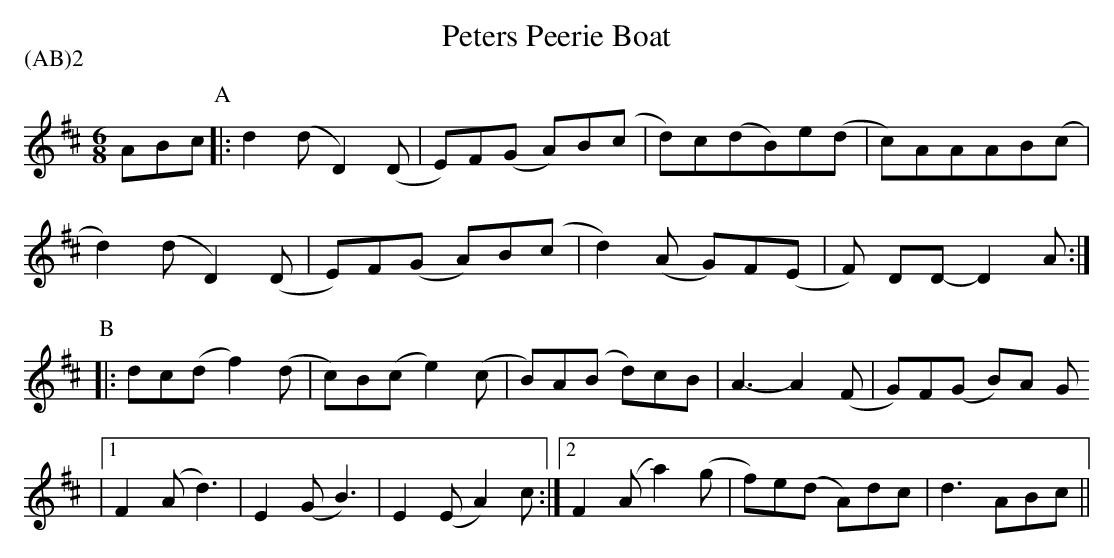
X:1
T:Peters Peerie Boat
P:(AB)2
M:6/8
L:1/8
K:D
 ABc  \
P:A
|:  d2  (dD2 ) (D | E)F(G A)B(c | d)c(dB)e(d | c)AAAB(c |
 d2) (d D2) (D | E)F(G A)B(c   | d2) (A G)F(E | F) DD-D2 A :|
P:B
|:  dc(d f2) (d | c)B(c e2) (c | B)A(B d)cB | A3-A2 (F  | G)F(G B)A G
|1  F2 (A d3)  |  E2 (G B3)   | E2 (E A2) c :|2   F2 (A a2) (g | f)e(d A)dc | d3 ABc ||
